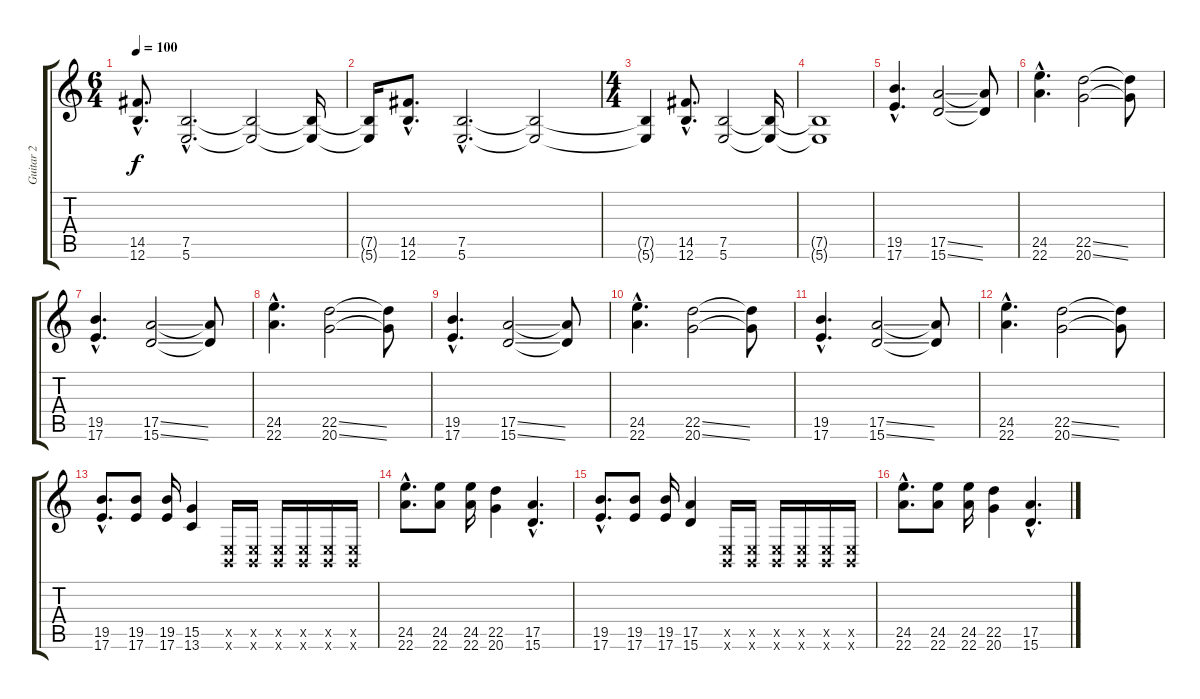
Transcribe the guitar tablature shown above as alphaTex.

\track ("Guitar 2" "Guitar 2") {instrument overdrivenguitar}
\staff {score tabs}
\tuning (E4 B3 G3 D3 E2 B1) {hide}
\ts (6 4)
\tempo 100
\clef g2
\ks c
(14.5{hac} 12.6{hac}).8{d dy f} (7.5{hac} 5.6{hac}).2{d} (7.5{t} 5.6{t}).2 (7.5{t} 5.6{t}).16 |
(7.5{t} 5.6{t}).16 (14.5{hac} 12.6{hac}).8{d} (7.5{hac} 5.6{hac}).2{d} (7.5{t} 5.6{t}).2 |
\ts (4 4)
(7.5{t} 5.6{t}).4 (14.5{hac} 12.6{hac}).8{d} (7.5 5.6).2 (7.5{t} 5.6{t}).16 |
(7.5{t} 5.6{t}).1 |
(19.5{hac} 17.6{hac}).4{d} (17.5{ss} 15.6{ss}).2 (17.5{t} 15.6{t}).8 |
(24.5{hac} 22.6{hac}).4{d} (22.5{ss} 20.6{ss}).2 (22.5{t} 20.6{t}).8 |
(19.5{hac} 17.6{hac}).4{d} (17.5{ss} 15.6{ss}).2 (17.5{t} 15.6{t}).8 |
(24.5{hac} 22.6{hac}).4{d} (22.5{ss} 20.6{ss}).2 (22.5{t} 20.6{t}).8 |
(19.5{hac} 17.6{hac}).4{d} (17.5{ss} 15.6{ss}).2 (17.5{t} 15.6{t}).8 |
(24.5{hac} 22.6{hac}).4{d} (22.5{ss} 20.6{ss}).2 (22.5{t} 20.6{t}).8 |
(19.5{hac} 17.6{hac}).4{d} (17.5{ss} 15.6{ss}).2 (17.5{t} 15.6{t}).8 |
(24.5{hac} 22.6{hac}).4{d} (22.5{ss} 20.6{ss}).2 (22.5{t} 20.6{t}).8 |
(19.5{hac} 17.6{hac}).8{d} (19.5 17.6).8 (19.5 17.6).16 (15.5 13.6).4 (0.5{x} 0.6{x}).16 (0.5{x} 0.6{x}).16 (0.5{x} 0.6{x}).16 (0.5{x} 0.6{x}).16 (0.5{x} 0.6{x}).16 (0.5{x} 0.6{x}).16 |
(24.5{hac} 22.6{hac}).8{d} (24.5 22.6).8 (24.5 22.6).16 (22.5 20.6).4 (17.5{hac} 15.6{hac}).4{d} |
(19.5{hac} 17.6{hac}).8{d} (19.5 17.6).8 (19.5 17.6).16 (17.5 15.6).4 (0.5{x} 0.6{x}).16 (0.5{x} 0.6{x}).16 (0.5{x} 0.6{x}).16 (0.5{x} 0.6{x}).16 (0.5{x} 0.6{x}).16 (0.5{x} 0.6{x}).16 |
(24.5{hac} 22.6{hac}).8{d} (24.5 22.6).8 (24.5 22.6).16 (22.5 20.6).4 (17.5{hac} 15.6{hac}).4{d}
